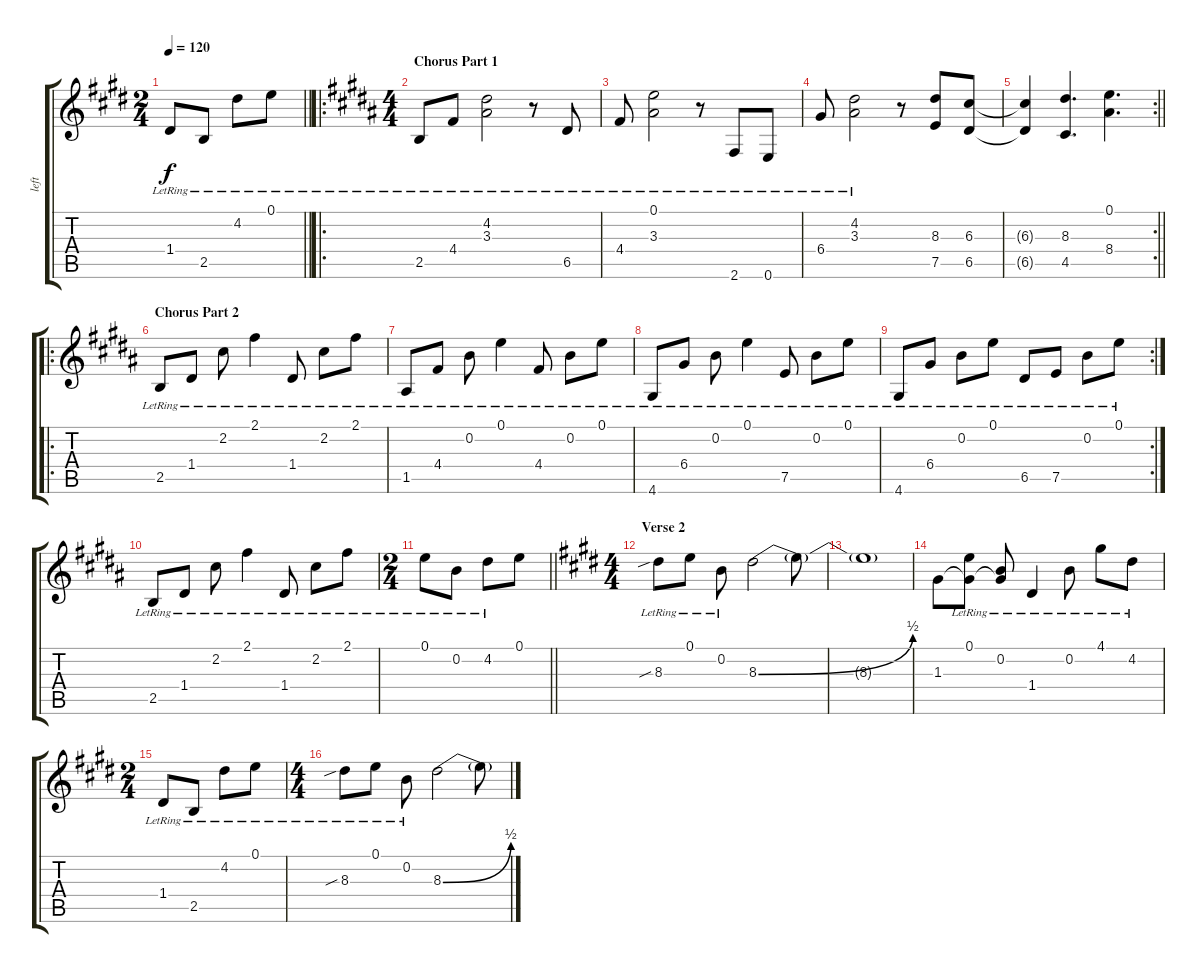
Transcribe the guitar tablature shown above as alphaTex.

\track ("left" "left") {instrument electricguitarjazz}
\staff {score tabs}
\tuning (E4 B3 G3 D3 A2 E2) {hide}
\ts (2 4)
\tempo 120
\clef g2
\barLineRight lightlight
\ks e
1.4{lr}.8{dy f} 2.5{lr}.8 4.2{lr}.8 0.1{lr}.8 |
\ro
\ts (4 4)
\section ("" "Chorus Part 1")
\ks b
2.5{lr}.8 4.4{lr}.8 (4.2{lr} 3.3{lr}).2 r.8 6.5{lr}.8 |
4.4{lr}.8 (0.1{lr} 3.3{lr}).2 r.8 2.6{lr}.8 0.6{lr}.8 |
6.4{lr}.8 (4.2{lr} 3.3{lr}).2 r.8 (8.3 7.5).8 (6.3 6.5).8 |
\rc 2
\barLineRight lightlight
(6.3{t} 6.5{t}).4 (8.3 4.5).4{d} (0.1 8.4).4{d} |
\ro
\section ("" "Chorus Part 2")
2.5{lr}.8 1.4{lr}.8 2.2{lr}.8 2.1{lr}.4 1.4{lr}.8 2.2{lr}.8 2.1{lr}.8 |
1.5{lr}.8 4.4{lr}.8 0.2{lr}.8 0.1{lr}.4 4.4{lr}.8 0.2{lr}.8 0.1{lr}.8 |
4.6{lr}.8 6.4{lr}.8 0.2{lr}.8 0.1{lr}.4 7.5{lr}.8 0.2{lr}.8 0.1{lr}.8 |
\rc 2
4.6{lr}.8 6.4{lr}.8 0.2{lr}.8 0.1{lr}.8 6.5{lr}.8 7.5{lr}.8 0.2{lr}.8 0.1{lr}.8 |
2.5{lr}.8 1.4{lr}.8 2.2{lr}.8 2.1{lr}.4 1.4{lr}.8 2.2{lr}.8 2.1{lr}.8 |
\ts (2 4)
\barLineRight lightlight
0.1{lr}.8 0.2{lr}.8 4.2{lr}.8 0.1.8 |
\ts (4 4)
\section ("" "Verse 2")
\ks e
8.3{sib lr}.8 0.1{lr}.8 0.2{lr}.8 8.3{be (bend 0 0 60 2)}.2 8.3{t}.8 |
8.3{t}.1 |
1.3.8 (0.1{lr} 1.3{t}).8 (0.2{lr} 1.3{t}).8 1.4{lr}.4 0.2{lr}.8 4.1{lr}.8 4.2{lr}.8 |
\ts (2 4)
1.4{lr}.8 2.5{lr}.8 4.2{lr}.8 0.1{lr}.8 |
\ts (4 4)
8.3{sib lr}.8 0.1{lr}.8 0.2{lr}.8 8.3{be (bend 0 0 60 2)}.2 8.3{t}.8
